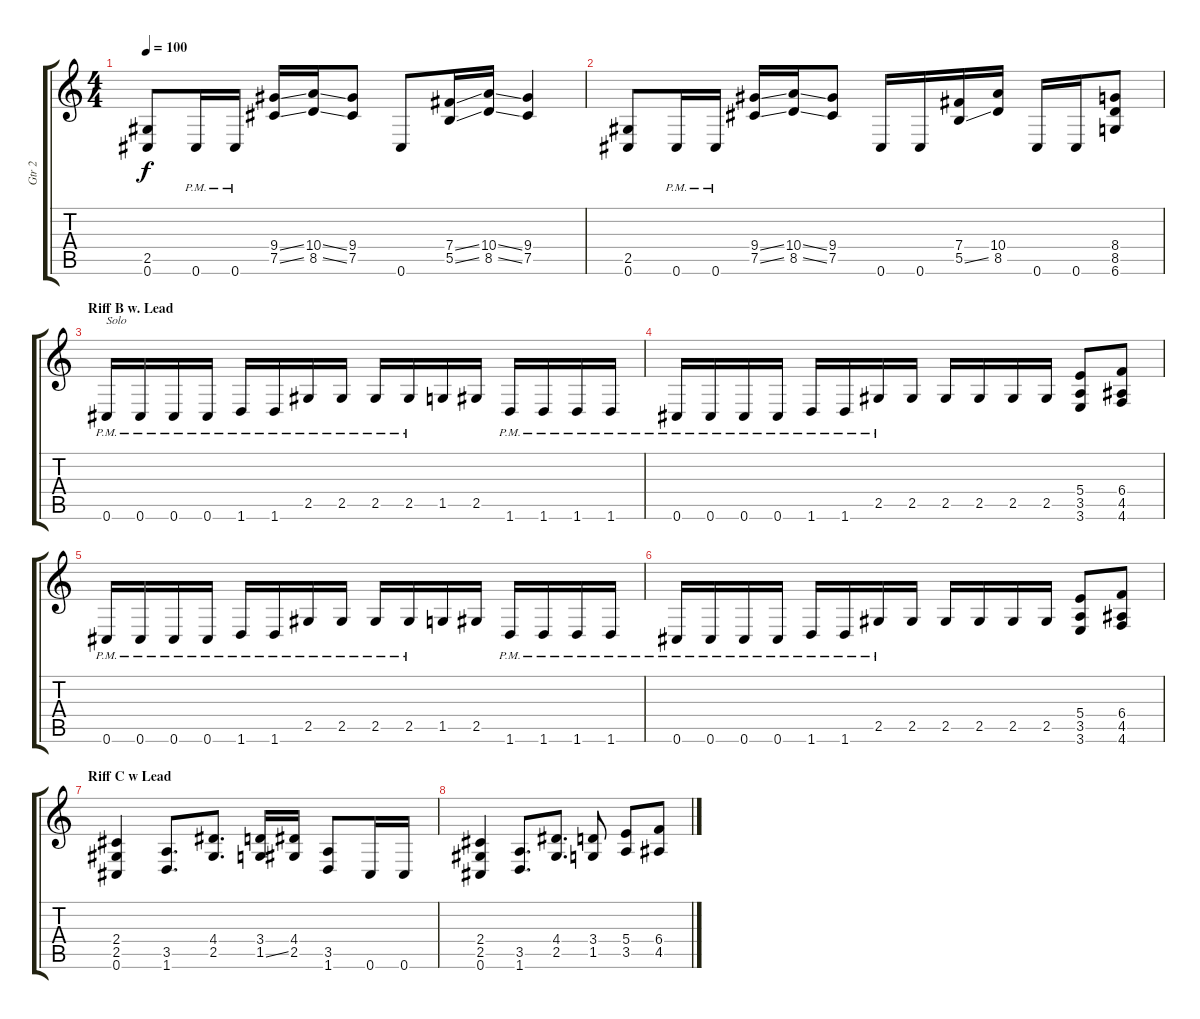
\track ("Gtr 2" "Gtr 2") {instrument overdrivenguitar}
\staff {score tabs}
\tuning (Db4 Ab3 E3 B2 Gb2 Db2) {hide}
\ts (4 4)
\tempo 100
\clef g2
\ks c
(2.5 0.6).8{dy f} 0.6{pm}.16 0.6{pm}.16 (9.4{ss} 7.5{ss}).16 (10.4{ss} 8.5{ss}).16 (9.4 7.5).8 0.6.8 (7.4{ss} 5.5{ss}).16 (10.4{ss} 8.5{ss}).16 (9.4 7.5).4 |
(2.5 0.6).8 0.6{pm}.16 0.6{pm}.16 (9.4{ss} 7.5{ss}).16 (10.4{ss} 8.5{ss}).16 (9.4 7.5).8 0.6.16 0.6.16 (7.4 5.5{ss}).16 (10.4 8.5).16 0.6.16 0.6.16 (8.4 8.5 6.6).8 |
\section ("" "Riff B w. Lead")
0.6{pm}.16{txt "Solo"} 0.6{pm}.16 0.6{pm}.16 0.6{pm}.16 1.6{pm}.16 1.6{pm}.16 2.5{pm}.16 2.5{pm}.16 2.5{pm}.16 2.5{pm}.16 1.5.16 2.5.16 1.6{pm}.16 1.6{pm}.16 1.6{pm}.16 1.6{pm}.16 |
0.6{pm}.16 0.6{pm}.16 0.6{pm}.16 0.6{pm}.16 1.6{pm}.16 1.6{pm}.16 2.5{pm}.16 2.5.16 2.5.16 2.5.16 2.5.16 2.5.16 (5.4 3.5 3.6).8 (6.4 4.5 4.6).8 |
0.6{pm}.16 0.6{pm}.16 0.6{pm}.16 0.6{pm}.16 1.6{pm}.16 1.6{pm}.16 2.5{pm}.16 2.5{pm}.16 2.5{pm}.16 2.5{pm}.16 1.5.16 2.5.16 1.6{pm}.16 1.6{pm}.16 1.6{pm}.16 1.6{pm}.16 |
0.6{pm}.16 0.6{pm}.16 0.6{pm}.16 0.6{pm}.16 1.6{pm}.16 1.6{pm}.16 2.5{pm}.16 2.5.16 2.5.16 2.5.16 2.5.16 2.5.16 (5.4 3.5 3.6).8 (6.4 4.5 4.6).8 |
\section ("" "Riff C w Lead")
(2.4 2.5 0.6).4 (3.5 1.6).8{d} (4.4 2.5).8{d} (3.4 1.5{ss}).16 (4.4 2.5).16 (3.5 1.6).8 0.6.16 0.6.16 |
(2.4 2.5 0.6).4 (3.5 1.6).8{d} (4.4 2.5).8{d} (3.4 1.5).8 (5.4 3.5).8 (6.4 4.5).8
